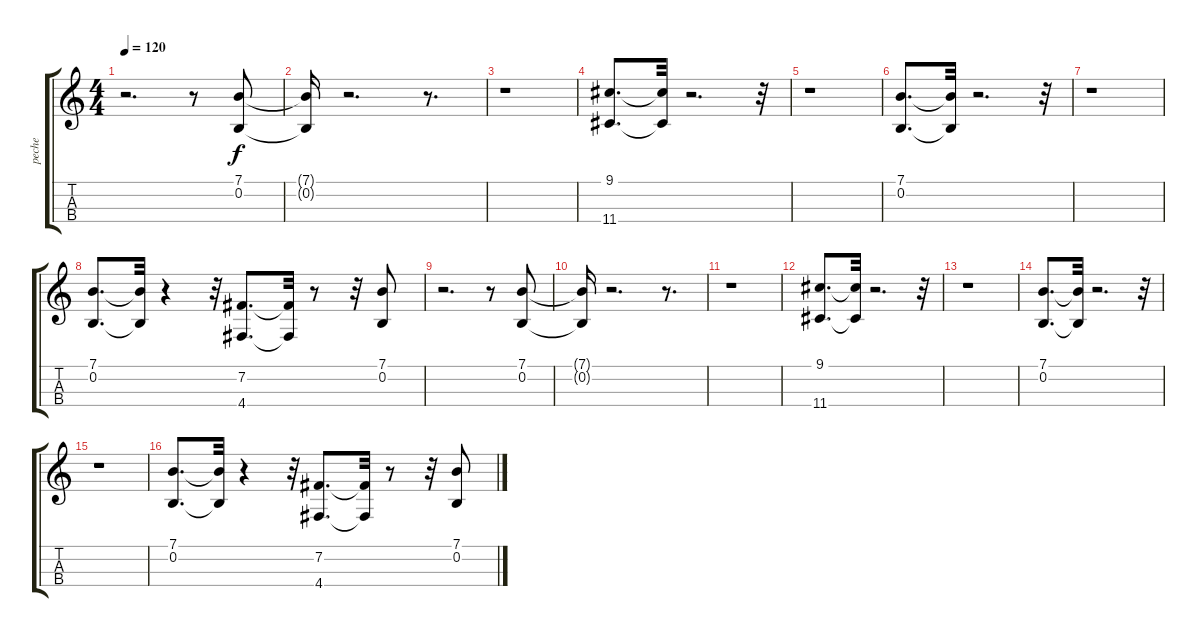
\track ("peche" "peche") {instrument orchestrahit}
\staff {score tabs}
\tuning (E4 B3 G3 D3) {hide}
\ts (4 4)
\tempo 120
\clef g2
\ks c
r.2{d dy f} r.8 (7.1 0.2).8 |
(7.1{t} 0.2{t}).16 r.2{d} r.8{d} |
r.1 |
(9.1 11.4).8{d} (9.1{t} 11.4{t}).32 r.2{d} r.32 |
r.1 |
(7.1 0.2).8{d} (7.1{t} 0.2{t}).32 r.2{d} r.32 |
r.1 |
(7.1 0.2).8{d} (7.1{t} 0.2{t}).32 r.4 r.32 (7.2 4.4).8{d} (7.2{t} 4.4{t}).32 r.8 r.32 (7.1 0.2).8 |
r.2{d} r.8 (7.1 0.2).8 |
(7.1{t} 0.2{t}).16 r.2{d} r.8{d} |
r.1 |
(9.1 11.4).8{d} (9.1{t} 11.4{t}).32 r.2{d} r.32 |
r.1 |
(7.1 0.2).8{d} (7.1{t} 0.2{t}).32 r.2{d} r.32 |
r.1 |
(7.1 0.2).8{d} (7.1{t} 0.2{t}).32 r.4 r.32 (7.2 4.4).8{d} (7.2{t} 4.4{t}).32 r.8 r.32 (7.1 0.2).8
